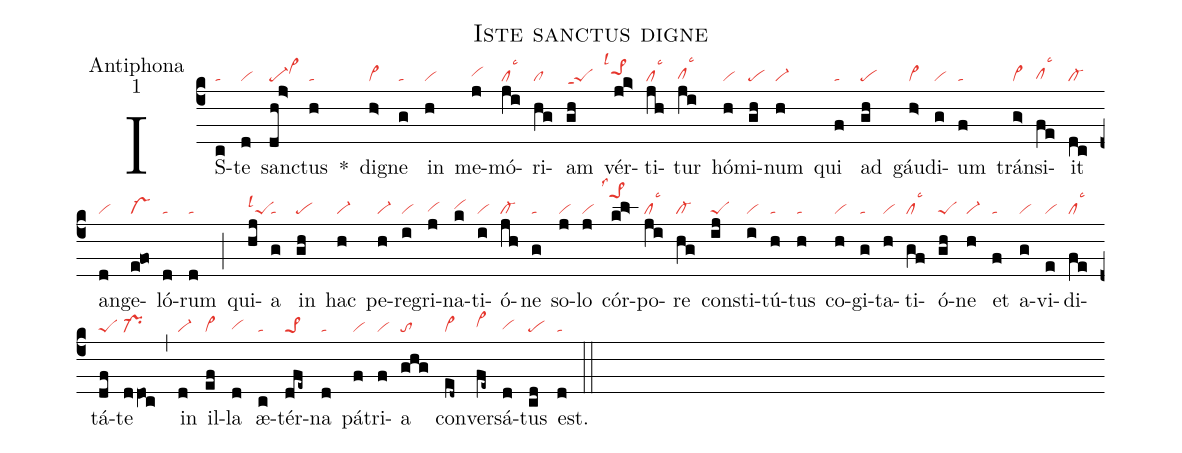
name: Iste sanctus digne;
office-part: Antiphona;
mode: 1;
nabc-lines: 1;
%%
(c4)
IS(c|ta)te(d|vi) san(dh!j>|pe-vi>hi)ctus(h|ta) *()
dig(h>|vi>)ne(g|ta) in(h|vi) me(j|vihh)mó(ji|cllsc3)ri(hg|cl)am(gh|peSppt1) vér(jk>|```pe>1hilsl1)ti(jh|cllsc3)tur(ji|clhglsc3) hó(h|vi)mi(gh|pe)num(h|vi-) qui(f|ta) ad(gh|pe) gáu(h>|vi>)di(g|vi)um(f|ta) trán(g>|vi>)si(fe|clhglsc3)it(dc|cl-) an(d|vi)ge(e!fo|vs-)ló(d|ta)rum(d|ta) (;)
qui(hj|peSlsl1)a(g|ta) in(gh|pe) hac(h|vi-) pe(h|vi-)re(i|vi)gri(j|vihg)na(k|vihh)ti(i|vi)ó(jh|cl-)ne(g|ta) so(j|vi)lo(j|vi) cór(kl>|```pe>1hmlss1)po(ji|cllsc3)re(hg|cl-) con(ij|peS)sti(i|vi)tú(h|ta)tus(h|ta) co(h|vi)gi(g|ta)ta(h|vi)ti(gf|cllsc3)ó(gh|peS)ne(h|vi-) et(f|ta) a(g|vi)vi(e|vi)di(fe|cllsc3)tá(df|peS)te(ddOc|pr-) (,)
in(d|vi-) il(ef|vi>)la(d|vihg) æ(c|ta)tér(dfe~|pe>1)na(d|ta) pá(f|vi)tri(f|vi)a(ghg|to) con(ed~|vi>)ver(fe~|vi>hh)sá(d|vihg)tus(cd|pe) est.(d|ta) (::)
